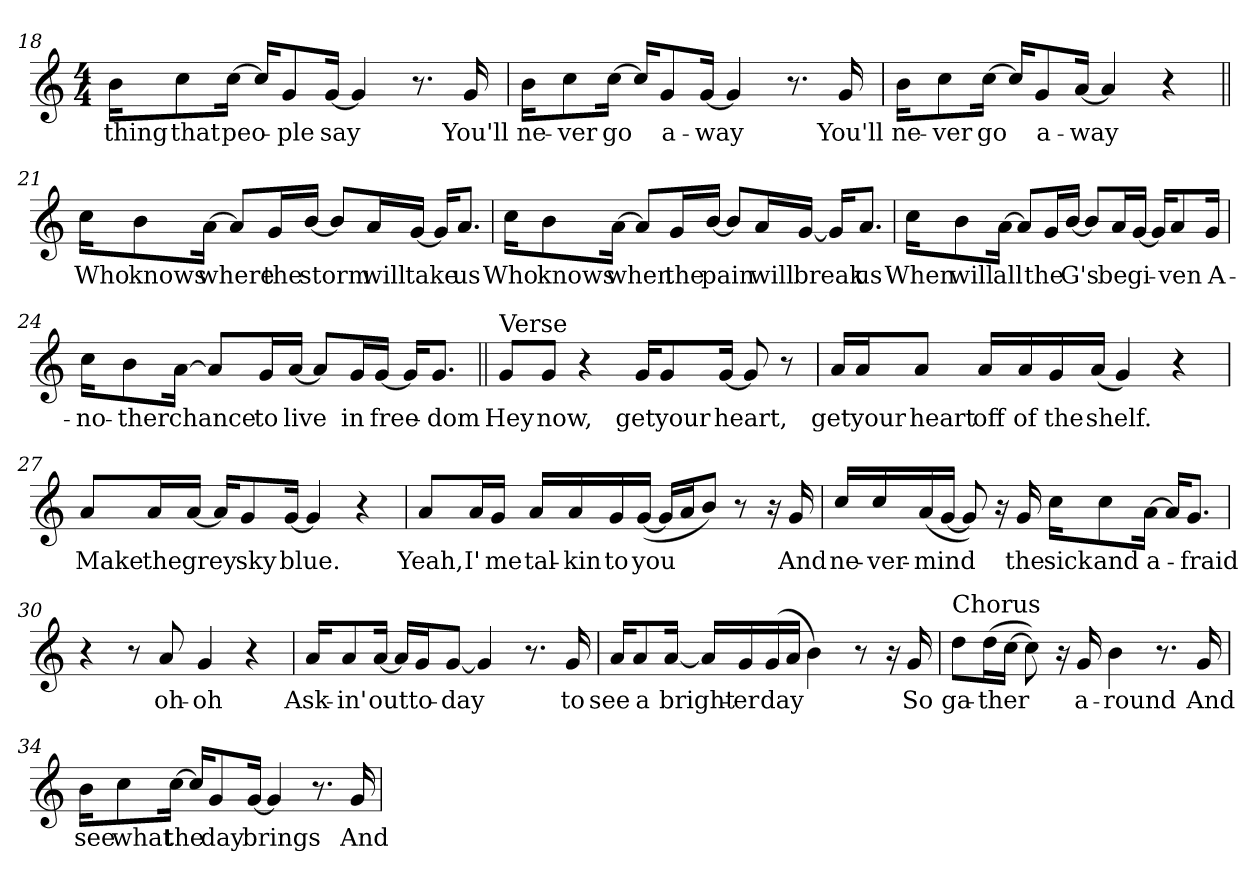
**kern	**text
*part1	*part1
*staff1	*staff1
*clefG2	*
*k[]	*
*C:	*
*M4/4	*
=18	=18
!	!LO:LY:b
16bKL	thing
!	!LO:LY:b
8cc	that
!	!LO:LY:b
[16ccJk	peo-
16ccKL]	.
!	!LO:LY:b
8g	-ple
!	!LO:LY:b
[16gJk	say
4g]	.
8.r	.
!	!LO:LY:b
16g	You'll
=19	=19
!	!LO:LY:b
16bKL	ne-
!	!LO:LY:b
8cc	-ver
!	!LO:LY:b
[16ccJk	go
16ccKL]	.
!	!LO:LY:b
8g	a-
!	!LO:LY:b
[16gJk	-way
4g]	.
8.r	.
!	!LO:LY:b
16g	You'll
=20	=20
!	!LO:LY:b
16bKL	ne-
!	!LO:LY:b
8cc	-ver
!	!LO:LY:b
[16ccJk	go
16ccKL]	.
!	!LO:LY:b
8g	a-
!	!LO:LY:b
[16aJk	-way
4a]	.
4r	.
!!LO:LB:g=z
=21||	=21||
!	!LO:LY:b
16ccKL	Who
!	!LO:LY:b
8b	knows
!	!LO:LY:b
[16aJk	where
8aL]	.
!	!LO:LY:b
16gL	the
!	!LO:LY:b
[16bJJ	storm
8bL]	.
!	!LO:LY:b
16aL	will
!	!LO:LY:b
[16gJJ	take
16gKL]	.
!	!LO:LY:b
8.aJ	us
=22	=22
!	!LO:LY:b
16ccKL	Who
!	!LO:LY:b
8b	knows
!	!LO:LY:b
[16aJk	when
8aL]	.
!	!LO:LY:b
16gL	the
!	!LO:LY:b
[16bJJ	pain
8bL]	.
!	!LO:LY:b
16aL	will
!	!LO:LY:b
[16gJJ	break
16gKL]	.
!	!LO:LY:b
8.aJ	us
!!LO:LB:g=z
=23	=23
!	!LO:LY:b
16ccKL	When
!	!LO:LY:b
8b	will
!	!LO:LY:b
[16aJk	all
8aL]	.
!	!LO:LY:b
16gL	the
!	!LO:LY:b
[16bJJ	G's
8bL]	.
!	!LO:LY:b
16aL	be
!	!LO:LY:b
[16gJJ	gi-
16gKL]	.
!	!LO:LY:b
8a	-ven
!	!LO:LY:b
16gJk	A-
=24	=24
!	!LO:LY:b
16ccKL	-no-
!	!LO:LY:b
8b	-ther
!	!LO:LY:b
[16aJk	chance
8aL]	.
!	!LO:LY:b
16gL	to
!	!LO:LY:b
[16aJJ	live
8aL]	.
!	!LO:LY:b
16gL	in
!	!LO:LY:b
[16gJJ	free-
16gKL]	.
!	!LO:LY:b
8.gJ	-dom
!!LO:LB:g=z
=25||	=25||
!LO:TX:a:t=Verse	!
!	!LO:LY:b
8gL	Hey
!	!LO:LY:b
8gJ	now,
4r	.
!	!LO:LY:b
16gKL	get
!	!LO:LY:b
8g	your
!	!LO:LY:b
[16gJk	heart,
8g]	.
8r	.
=26	=26
!	!LO:LY:b
16aLL	get
!	!LO:LY:b
16aJ	your
!	!LO:LY:b
8aJ	heart
!	!LO:LY:b
16aLL	off
!	!LO:LY:b
16a	of
!	!LO:LY:b
16g	the
!	!LO:LY:b
(16aJJ	shelf.
4g)	.
4r	.
=27	=27
!	!LO:LY:b
8aL	Make
!	!LO:LY:b
16aL	the
!	!LO:LY:b
[16aJJ	grey
16aKL]	.
!	!LO:LY:b
8g	sky
!	!LO:LY:b
[16gJk	blue.
4g]	.
4r	.
=28	=28
!	!LO:LY:b
8aL	Yeah,
!	!LO:LY:b
16aL	I'
!	!LO:LY:b
16gJJ	me
!	!LO:LY:b
16aLL	tal-
!	!LO:LY:b
16a	-kin
!	!LO:LY:b
16g	to
!	!LO:LY:b
([16gJJ	you
16gLL]	.
16aJ	.
8bJ)	.
8r	.
16r	.
!	!LO:LY:b
16g	And
!!LO:LB:g=z
=29	=29
!	!LO:LY:b
16ccLL	ne-
!	!LO:LY:b
16cc	-ver-
!	!LO:LY:b
(16a	-mind
[16gJJ	.
8g])	.
16r	.
!	!LO:LY:b
16g	the
!	!LO:LY:b
16ccKL	sick
!	!LO:LY:b
8cc	and
!	!LO:LY:b
[16aJk	a-
16aKL]	.
!	!LO:LY:b
8.gJ	-fraid
=30	=30
4r	.
8r	.
!	!LO:LY:b
8a	oh-
!	!LO:LY:b
4g	-oh
4r	.
=31	=31
!	!LO:LY:b
16aKL	Ask-
!	!LO:LY:b
8a	-in'
!	!LO:LY:b
[16aJk	out
16aLL]	.
!	!LO:LY:b
16gJ	to-
!	!LO:LY:b
[8gJ	-day
4g]	.
8.r	.
!	!LO:LY:b
16g	to
=32	=32
!	!LO:LY:b
16aKL	see
!	!LO:LY:b
8a	a
!	!LO:LY:b
[16aJk	bright-
16aLL]	.
!	!LO:LY:b
16g	-er
!	!LO:LY:b
(16g	day
16aJJ	.
4b)	.
8r	.
16r	.
!	!LO:LY:b
16g	So
!!LO:PB:g=z
=33	=33
!LO:TX:a:t=Chorus	!
!	!LO:LY:b
8ddL	ga-
!	!LO:LY:b
(16ddL	-ther
[16ccJJ	.
8cc])	.
16r	.
!	!LO:LY:b
16g	a-
!	!LO:LY:b
4b	-round
8.r	.
!	!LO:LY:b
16g	And
=34	=34
!	!LO:LY:b
16bKL	see
!	!LO:LY:b
8cc	what
!	!LO:LY:b
[16ccJk	the
16ccKL]	.
!	!LO:LY:b
8g	day
!	!LO:LY:b
[16gJk	brings
4g]	.
8.r	.
!	!LO:LY:b
16g	And
=	=
*-	*-
